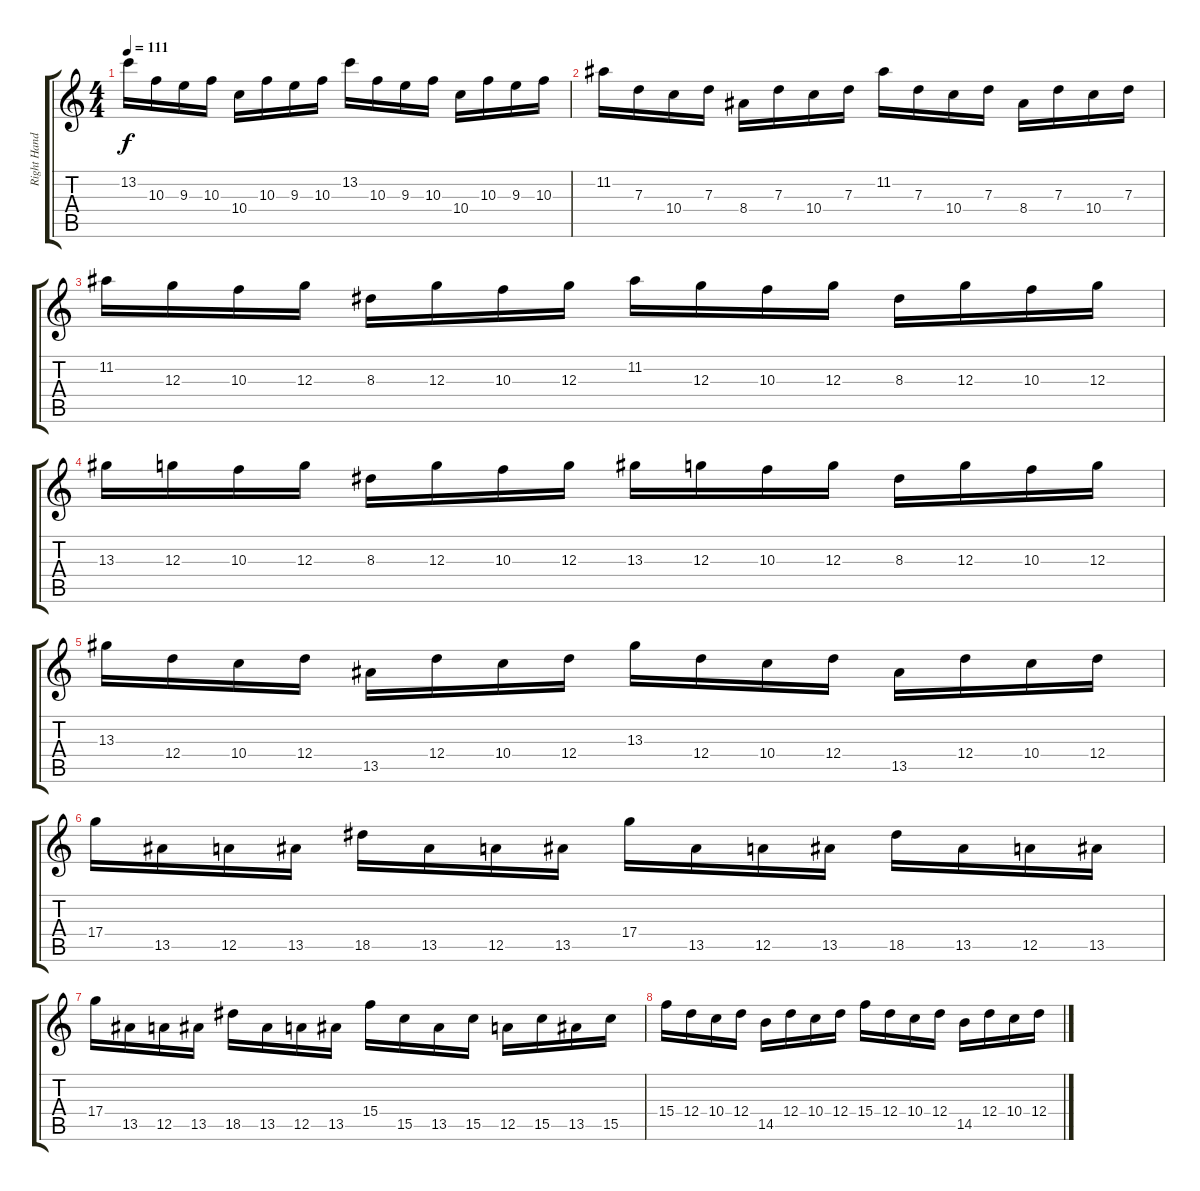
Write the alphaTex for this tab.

\track ("Right Hand" "Right Hand") {instrument electricguitarclean}
\staff {score tabs}
\tuning (E4 B3 G3 D3 A2 E2) {hide}
\ts (4 4)
\tempo 111
\clef g2
\ks c
13.2.16{dy f} 10.3.16 9.3.16 10.3.16 10.4.16 10.3.16 9.3.16 10.3.16 13.2.16 10.3.16 9.3.16 10.3.16 10.4.16 10.3.16 9.3.16 10.3.16 |
11.2.16 7.3.16 10.4.16 7.3.16 8.4.16 7.3.16 10.4.16 7.3.16 11.2.16 7.3.16 10.4.16 7.3.16 8.4.16 7.3.16 10.4.16 7.3.16 |
11.2.16 12.3.16 10.3.16 12.3.16 8.3.16 12.3.16 10.3.16 12.3.16 11.2.16 12.3.16 10.3.16 12.3.16 8.3.16 12.3.16 10.3.16 12.3.16 |
13.3.16 12.3.16 10.3.16 12.3.16 8.3.16 12.3.16 10.3.16 12.3.16 13.3.16 12.3.16 10.3.16 12.3.16 8.3.16 12.3.16 10.3.16 12.3.16 |
13.3.16 12.4.16 10.4.16 12.4.16 13.5.16 12.4.16 10.4.16 12.4.16 13.3.16 12.4.16 10.4.16 12.4.16 13.5.16 12.4.16 10.4.16 12.4.16 |
17.4.16 13.5.16 12.5.16 13.5.16 18.5.16 13.5.16 12.5.16 13.5.16 17.4.16 13.5.16 12.5.16 13.5.16 18.5.16 13.5.16 12.5.16 13.5.16 |
17.4.16 13.5.16 12.5.16 13.5.16 18.5.16 13.5.16 12.5.16 13.5.16 15.4.16 15.5.16 13.5.16 15.5.16 12.5.16 15.5.16 13.5.16 15.5.16 |
15.4.16 12.4.16 10.4.16 12.4.16 14.5.16 12.4.16 10.4.16 12.4.16 15.4.16 12.4.16 10.4.16 12.4.16 14.5.16 12.4.16 10.4.16 12.4.16
